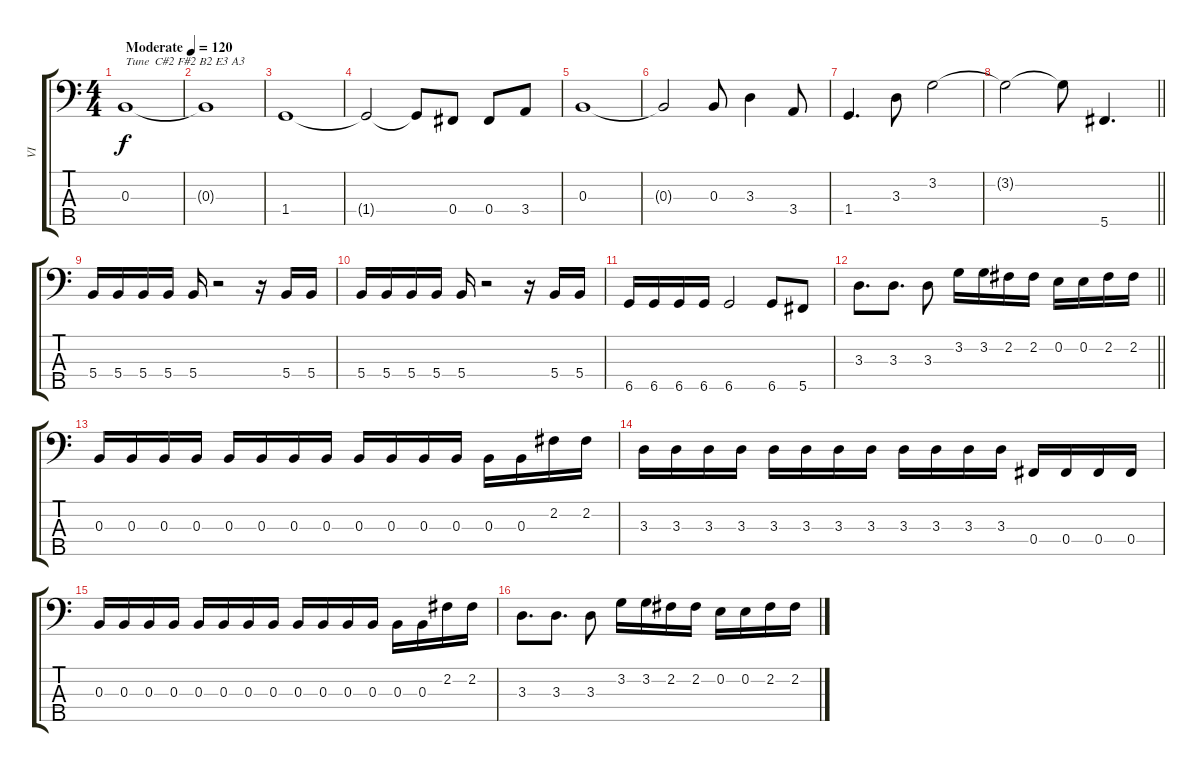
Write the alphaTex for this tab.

\track ("VI" "VI") {instrument electricbassfinger}
\staff {score tabs}
\tuning (A2 E2 B1 Gb1 Db1) {hide}
\ts (4 4)
\tempo (120 "Moderate")
\tempo 122
\tempo (120 "Moderate")
\clef f4
\ks c
0.3.1{txt "Tune  C#2 F#2 B2 E3 A3" dy f instrument electricbassfinger} |
0.3{t}.1 |
1.4.1 |
1.4{t}.2 1.4{t}.8 0.4.8 0.4.8 3.4.8 |
0.3.1 |
0.3{t}.2 0.3.8 3.3.4 3.4.8 |
1.4.4{d} 3.3.8 3.2.2 |
\barLineRight lightlight
3.2{t}.2 3.2{t}.8 5.5.4{d} |
5.4.16 5.4.16 5.4.16 5.4.16 5.4.16 r.2 r.16 5.4.16 5.4.16 |
5.4.16 5.4.16 5.4.16 5.4.16 5.4.16 r.2 r.16 5.4.16 5.4.16 |
6.5.16 6.5.16 6.5.16 6.5.16 6.5.2 6.5.8 5.5.8 |
\barLineRight lightlight
3.3.8{d} 3.3.8{d} 3.3.8 3.2.16{volume 14 instrument electricbasspick} 3.2.16 2.2.16 2.2.16 0.2.16 0.2.16 2.2.16 2.2.16 |
0.3.16 0.3.16 0.3.16 0.3.16 0.3.16 0.3.16 0.3.16 0.3.16 0.3.16 0.3.16 0.3.16 0.3.16 0.3.16 0.3.16 2.2.16 2.2.16 |
3.3.16 3.3.16 3.3.16 3.3.16 3.3.16 3.3.16 3.3.16 3.3.16 3.3.16 3.3.16 3.3.16 3.3.16 0.4.16 0.4.16 0.4.16 0.4.16 |
0.3.16 0.3.16 0.3.16 0.3.16 0.3.16 0.3.16 0.3.16 0.3.16 0.3.16 0.3.16 0.3.16 0.3.16 0.3.16 0.3.16 2.2.16 2.2.16 |
3.3.8{d} 3.3.8{d} 3.3.8 3.2.16 3.2.16 2.2.16 2.2.16 0.2.16 0.2.16 2.2.16 2.2.16
